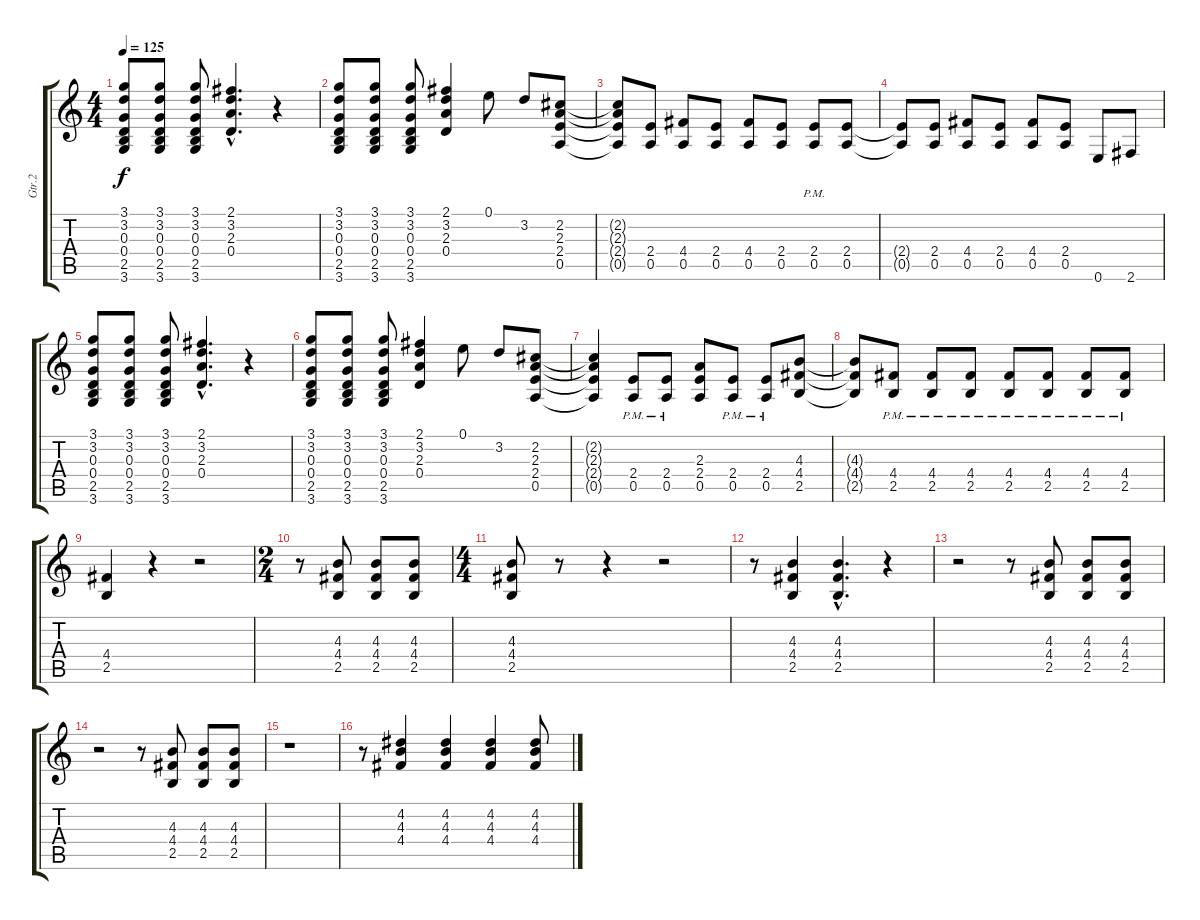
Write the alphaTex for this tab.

\track ("Gtr.2" "Gtr.2") {instrument overdrivenguitar}
\staff {score tabs}
\tuning (E4 B3 G3 D3 A2 E2) {hide}
\ts (4 4)
\tempo 125
\clef g2
\ks c
(3.1 3.2 0.3 0.4 2.5 3.6).8{dy f} (3.1 3.2 0.3 0.4 2.5 3.6).8 (3.1 3.2 0.3 0.4 2.5 3.6).8 (2.1{hac} 3.2{hac} 2.3{hac} 0.4{hac}).4{d} r.4 |
(3.1 3.2 0.3 0.4 2.5 3.6).8 (3.1 3.2 0.3 0.4 2.5 3.6).8 (3.1 3.2 0.3 0.4 2.5 3.6).8 (2.1 3.2 2.3 0.4).4 0.1.8 3.2.8 (2.2 2.3 2.4 0.5).8 |
(2.2{t} 2.3{t} 2.4{t} 0.5{t}).8 (2.4 0.5).8 (4.4 0.5).8 (2.4 0.5).8 (4.4 0.5).8 (2.4 0.5).8 (2.4{pm} 0.5{pm}).8 (2.4 0.5).8 |
(2.4{t} 0.5{t}).8 (2.4 0.5).8 (4.4 0.5).8 (2.4 0.5).8 (4.4 0.5).8 (2.4 0.5).8 0.6.8 2.6.8 |
(3.1 3.2 0.3 0.4 2.5 3.6).8 (3.1 3.2 0.3 0.4 2.5 3.6).8 (3.1 3.2 0.3 0.4 2.5 3.6).8 (2.1{hac} 3.2{hac} 2.3{hac} 0.4{hac}).4{d} r.4 |
(3.1 3.2 0.3 0.4 2.5 3.6).8 (3.1 3.2 0.3 0.4 2.5 3.6).8 (3.1 3.2 0.3 0.4 2.5 3.6).8 (2.1 3.2 2.3 0.4).4 0.1.8 3.2.8 (2.2 2.3 2.4 0.5).8 |
(2.2{t} 2.3{t} 2.4{t} 0.5{t}).4 (2.4{pm} 0.5{pm}).8 (2.4{pm} 0.5{pm}).8 (2.3 2.4 0.5).8 (2.4{pm} 0.5{pm}).8 (2.4{pm} 0.5{pm}).8 (4.3 4.4 2.5).8 |
(4.3{t} 4.4{t} 2.5{t}).8 (4.4{pm} 2.5{pm}).8 (4.4{pm} 2.5{pm}).8 (4.4{pm} 2.5{pm}).8 (4.4{pm} 2.5{pm}).8 (4.4{pm} 2.5{pm}).8 (4.4{pm} 2.5{pm}).8 (4.4{pm} 2.5{pm}).8 |
(4.4 2.5).4 r.4 r.2 |
\ts (2 4)
r.8 (4.3 4.4 2.5).8 (4.3 4.4 2.5).8 (4.3 4.4 2.5).8 |
\ts (4 4)
(4.3 4.4 2.5).8 r.8 r.4 r.2 |
r.8 (4.3 4.4 2.5).4 (4.3{hac} 4.4{hac} 2.5{hac}).4{d} r.4 |
r.2 r.8 (4.3 4.4 2.5).8 (4.3 4.4 2.5).8 (4.3 4.4 2.5).8 |
r.2 r.8 (4.3 4.4 2.5).8 (4.3 4.4 2.5).8 (4.3 4.4 2.5).8 |
r.1 |
r.8 (4.2 4.3 4.4).4 (4.2 4.3 4.4).4 (4.2 4.3 4.4).4 (4.2 4.3 4.4).8
